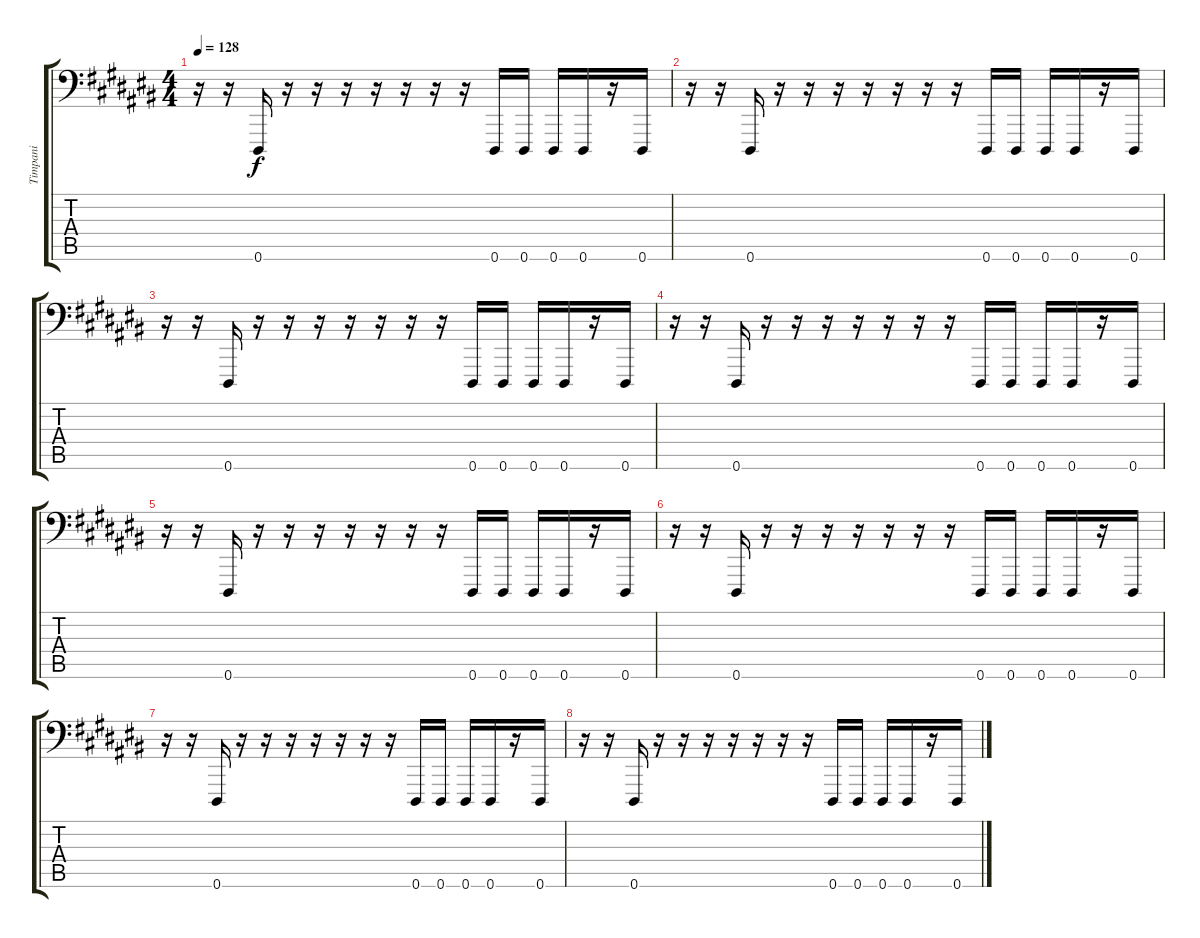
\track ("Timpani" "Timpani") {instrument taikodrum}
\staff {score tabs}
\tuning (Eb4 Bb3 Gb3 Db3 Ab2 Eb1) {hide}
\ts (4 4)
\tempo 128
\clef f4
\ks c#
r.16{dy f} r.16 0.6.16 r.16 r.16 r.16 r.16 r.16 r.16 r.16 0.6.16 0.6.16 0.6.16 0.6.16 r.16 0.6.16 |
r.16 r.16 0.6.16 r.16 r.16 r.16 r.16 r.16 r.16 r.16 0.6.16 0.6.16 0.6.16 0.6.16 r.16 0.6.16 |
r.16 r.16 0.6.16 r.16 r.16 r.16 r.16 r.16 r.16 r.16 0.6.16 0.6.16 0.6.16 0.6.16 r.16 0.6.16 |
r.16 r.16 0.6.16 r.16 r.16 r.16 r.16 r.16 r.16 r.16 0.6.16 0.6.16 0.6.16 0.6.16 r.16 0.6.16 |
r.16 r.16 0.6.16 r.16 r.16 r.16 r.16 r.16 r.16 r.16 0.6.16 0.6.16 0.6.16 0.6.16 r.16 0.6.16 |
r.16 r.16 0.6.16 r.16 r.16 r.16 r.16 r.16 r.16 r.16 0.6.16 0.6.16 0.6.16 0.6.16 r.16 0.6.16 |
r.16 r.16 0.6.16 r.16 r.16 r.16 r.16 r.16 r.16 r.16 0.6.16 0.6.16 0.6.16 0.6.16 r.16 0.6.16 |
r.16 r.16 0.6.16 r.16 r.16 r.16 r.16 r.16 r.16 r.16 0.6.16 0.6.16 0.6.16 0.6.16 r.16 0.6.16
